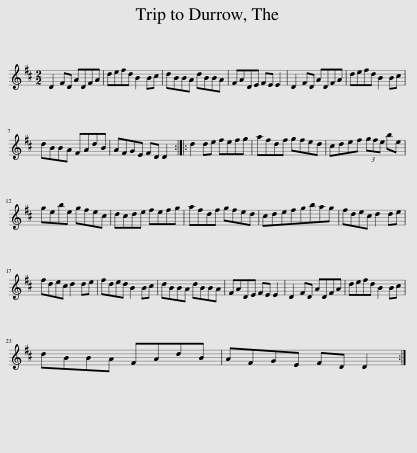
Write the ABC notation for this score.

X:1
L:1/8
M:2/2
I:linebreak $
K:D
V:1 treble
V:1
 D2 FD ADFA | defd B2 Bc | dBBA dBBA | FADE FE E2 | D2 FD ADFA | %5
 defd B2 Bc |$ dBBA FAdB | AFGE FD D2 :: d2 de fefg | afdf gfed | %10
 cdef (3gfe be |$ gebe gfec | dcde fefg | afdf gfed | cdefgbag | %15
 fdec d2 de |$ fdec d2 de | fded B2 Bc | dBBA dBBA | FADE FE E2 | %20
 D2 FD ADFA | defd B2 Bc |$ dBBA FAdB | AFGE FD D2 :| %24
